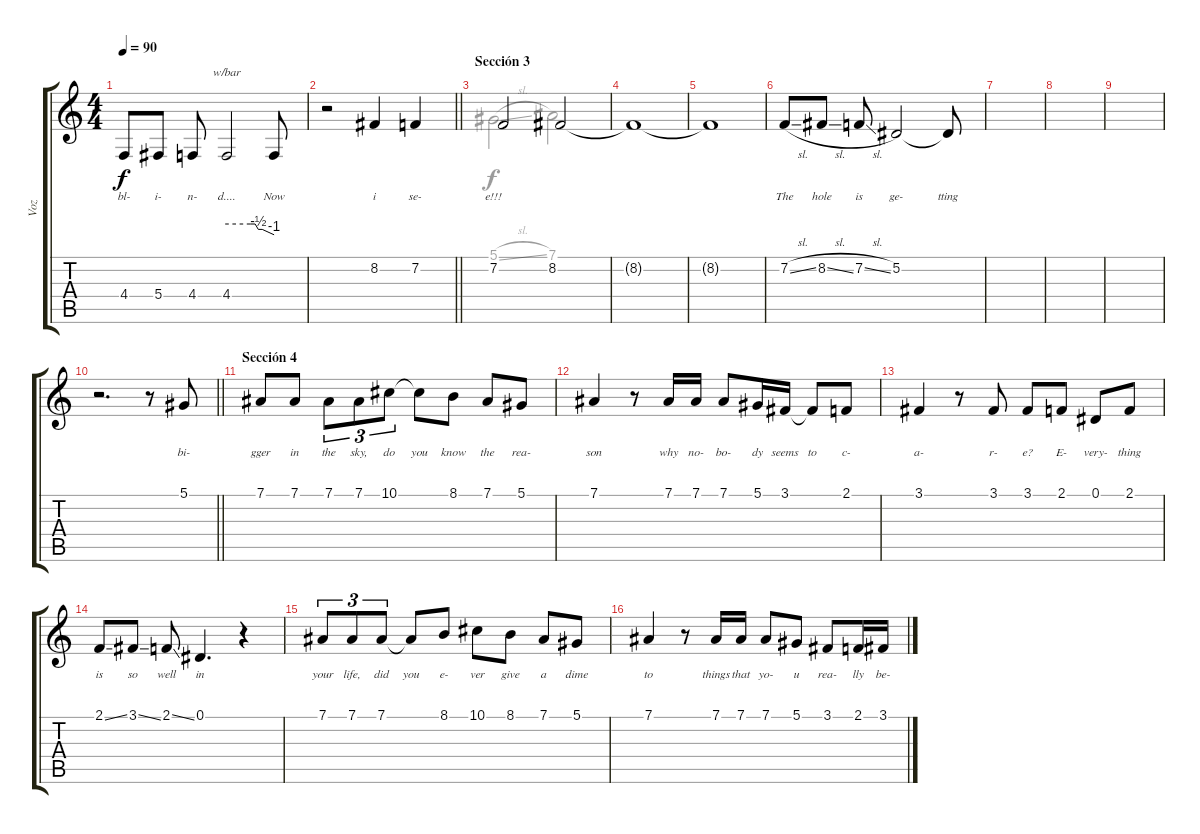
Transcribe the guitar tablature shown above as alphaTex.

\track ("Voz" "Voz") {instrument lead3calliope}
\staff {score tabs}
\tuning (Eb4 Bb3 Gb3 Db3 Ab2 Eb2) {hide}
\voice
\ts (4 4)
\tempo 90
\clef g2
\ks c
4.4.8{lyrics (0 "bl-") lyrics (1 "") lyrics (2 "") lyrics (3 "") lyrics (4 "") dy f} 5.4.8{lyrics (0 "i-") lyrics (1 "") lyrics (2 "") lyrics (3 "") lyrics (4 "")} 4.4.8{lyrics (0 "n-") lyrics (1 "") lyrics (2 "") lyrics (3 "") lyrics (4 "")} 4.4.2{tbe (custom default 0 0 30 0 36 0 40 -2 45 -2 60 -4) lyrics (0 "d....") lyrics (1 "") lyrics (2 "") lyrics (3 "") lyrics (4 "")} 4.4{t}.8{lyrics (0 "Now") lyrics (1 "") lyrics (2 "") lyrics (3 "") lyrics (4 "")} |
\barLineRight lightlight
r.2 8.2.4{lyrics (0 "i") lyrics (1 "") lyrics (2 "") lyrics (3 "") lyrics (4 "")} 7.2.4{lyrics (0 "se-") lyrics (1 "") lyrics (2 "") lyrics (3 "") lyrics (4 "")} |
\section ("" "Sección 3")
7.2.2{lyrics (0 "e!!!") lyrics (1 "") lyrics (2 "") lyrics (3 "") lyrics (4 "")} 8.2.2{lyrics (0 "") lyrics (1 "") lyrics (2 "") lyrics (3 "") lyrics (4 "")} |
8.2{t}.1{lyrics (0 "") lyrics (1 "") lyrics (2 "") lyrics (3 "") lyrics (4 "")} |
8.2{t}.1{lyrics (0 "") lyrics (1 "") lyrics (2 "") lyrics (3 "") lyrics (4 "")} |
7.2{sl}.8{lyrics (0 "The") lyrics (1 "") lyrics (2 "") lyrics (3 "") lyrics (4 "")} 8.2{sl}.8{lyrics (0 "hole") lyrics (1 "") lyrics (2 "") lyrics (3 "") lyrics (4 "")} 7.2{sl}.8{lyrics (0 "is") lyrics (1 "") lyrics (2 "") lyrics (3 "") lyrics (4 "")} 5.2.2{lyrics (0 "ge-") lyrics (1 "") lyrics (2 "") lyrics (3 "") lyrics (4 "")} 5.2{t}.8{lyrics (0 "tting") lyrics (1 "") lyrics (2 "") lyrics (3 "") lyrics (4 "")} |
|
|
|
\barLineRight lightlight
r.2{d} r.8 5.1.8{lyrics (0 "bi-") lyrics (1 "") lyrics (2 "") lyrics (3 "") lyrics (4 "")} |
\section ("" "Sección 4")
7.1.8{lyrics (0 "gger") lyrics (1 "") lyrics (2 "") lyrics (3 "") lyrics (4 "")} 7.1.8{lyrics (0 "in") lyrics (1 "") lyrics (2 "") lyrics (3 "") lyrics (4 "")} 7.1.8{tu (3 2) lyrics (0 "the") lyrics (1 "") lyrics (2 "") lyrics (3 "") lyrics (4 "")} 7.1.8{tu (3 2) lyrics (0 "sky,") lyrics (1 "") lyrics (2 "") lyrics (3 "") lyrics (4 "")} 10.1.8{tu (3 2) lyrics (0 "do") lyrics (1 "") lyrics (2 "") lyrics (3 "") lyrics (4 "")} 10.1{t}.8{lyrics (0 "you") lyrics (1 "") lyrics (2 "") lyrics (3 "") lyrics (4 "")} 8.1.8{lyrics (0 "know") lyrics (1 "") lyrics (2 "") lyrics (3 "") lyrics (4 "")} 7.1.8{lyrics (0 "the") lyrics (1 "") lyrics (2 "") lyrics (3 "") lyrics (4 "")} 5.1.8{lyrics (0 "rea-") lyrics (1 "") lyrics (2 "") lyrics (3 "") lyrics (4 "")} |
7.1.4{lyrics (0 "son") lyrics (1 "") lyrics (2 "") lyrics (3 "") lyrics (4 "")} r.8 7.1.16{lyrics (0 "why") lyrics (1 "") lyrics (2 "") lyrics (3 "") lyrics (4 "")} 7.1.16{lyrics (0 "no-") lyrics (1 "") lyrics (2 "") lyrics (3 "") lyrics (4 "")} 7.1.8{lyrics (0 "bo-") lyrics (1 "") lyrics (2 "") lyrics (3 "") lyrics (4 "")} 5.1.16{lyrics (0 "dy") lyrics (1 "") lyrics (2 "") lyrics (3 "") lyrics (4 "")} 3.1.16{lyrics (0 "seems") lyrics (1 "") lyrics (2 "") lyrics (3 "") lyrics (4 "")} 3.1{t}.8{lyrics (0 "to") lyrics (1 "") lyrics (2 "") lyrics (3 "") lyrics (4 "")} 2.1.8{lyrics (0 "c-") lyrics (1 "") lyrics (2 "") lyrics (3 "") lyrics (4 "")} |
3.1.4{lyrics (0 "a-") lyrics (1 "") lyrics (2 "") lyrics (3 "") lyrics (4 "")} r.8 3.1.8{lyrics (0 "r-") lyrics (1 "") lyrics (2 "") lyrics (3 "") lyrics (4 "")} 3.1.8{lyrics (0 "e?") lyrics (1 "") lyrics (2 "") lyrics (3 "") lyrics (4 "")} 2.1.8{lyrics (0 "E-") lyrics (1 "") lyrics (2 "") lyrics (3 "") lyrics (4 "")} 0.1.8{lyrics (0 "very-") lyrics (1 "") lyrics (2 "") lyrics (3 "") lyrics (4 "")} 2.1.8{lyrics (0 "thing") lyrics (1 "") lyrics (2 "") lyrics (3 "") lyrics (4 "")} |
2.1{ss}.8{lyrics (0 "is") lyrics (1 "") lyrics (2 "") lyrics (3 "") lyrics (4 "")} 3.1{ss}.8{lyrics (0 "so") lyrics (1 "") lyrics (2 "") lyrics (3 "") lyrics (4 "")} 2.1{ss}.8{lyrics (0 "well") lyrics (1 "") lyrics (2 "") lyrics (3 "") lyrics (4 "")} 0.1.4{d lyrics (0 "in") lyrics (1 "") lyrics (2 "") lyrics (3 "") lyrics (4 "")} r.4 |
7.1.8{tu (3 2) lyrics (0 "your") lyrics (1 "") lyrics (2 "") lyrics (3 "") lyrics (4 "")} 7.1.8{tu (3 2) lyrics (0 "life,") lyrics (1 "") lyrics (2 "") lyrics (3 "") lyrics (4 "")} 7.1.8{tu (3 2) lyrics (0 "did") lyrics (1 "") lyrics (2 "") lyrics (3 "") lyrics (4 "")} 7.1{t}.8{lyrics (0 "you") lyrics (1 "") lyrics (2 "") lyrics (3 "") lyrics (4 "")} 8.1.8{lyrics (0 "e-") lyrics (1 "") lyrics (2 "") lyrics (3 "") lyrics (4 "")} 10.1.8{lyrics (0 "ver") lyrics (1 "") lyrics (2 "") lyrics (3 "") lyrics (4 "")} 8.1.8{lyrics (0 "give") lyrics (1 "") lyrics (2 "") lyrics (3 "") lyrics (4 "")} 7.1.8{lyrics (0 "a") lyrics (1 "") lyrics (2 "") lyrics (3 "") lyrics (4 "")} 5.1.8{lyrics (0 "dime") lyrics (1 "") lyrics (2 "") lyrics (3 "") lyrics (4 "")} |
7.1.4{lyrics (0 "to") lyrics (1 "") lyrics (2 "") lyrics (3 "") lyrics (4 "")} r.8 7.1.16{lyrics (0 "things") lyrics (1 "") lyrics (2 "") lyrics (3 "") lyrics (4 "")} 7.1.16{lyrics (0 "that") lyrics (1 "") lyrics (2 "") lyrics (3 "") lyrics (4 "")} 7.1.8{lyrics (0 "yo-") lyrics (1 "") lyrics (2 "") lyrics (3 "") lyrics (4 "")} 5.1.8{lyrics (0 "u") lyrics (1 "") lyrics (2 "") lyrics (3 "") lyrics (4 "")} 3.1.8{lyrics (0 "rea-") lyrics (1 "") lyrics (2 "") lyrics (3 "") lyrics (4 "")} 2.1.16{lyrics (0 "lly") lyrics (1 "") lyrics (2 "") lyrics (3 "") lyrics (4 "")} 3.1.16{lyrics (0 "be-") lyrics (1 "") lyrics (2 "") lyrics (3 "") lyrics (4 "")}
\voice
\clef g2
\ottava regular
\simile none
\ks c
|
\barLineRight lightlight
|
5.1{sl}.2 7.1.2 |
|
|
|
|
|
|
\barLineRight lightlight
|
|
|
|
|
|
